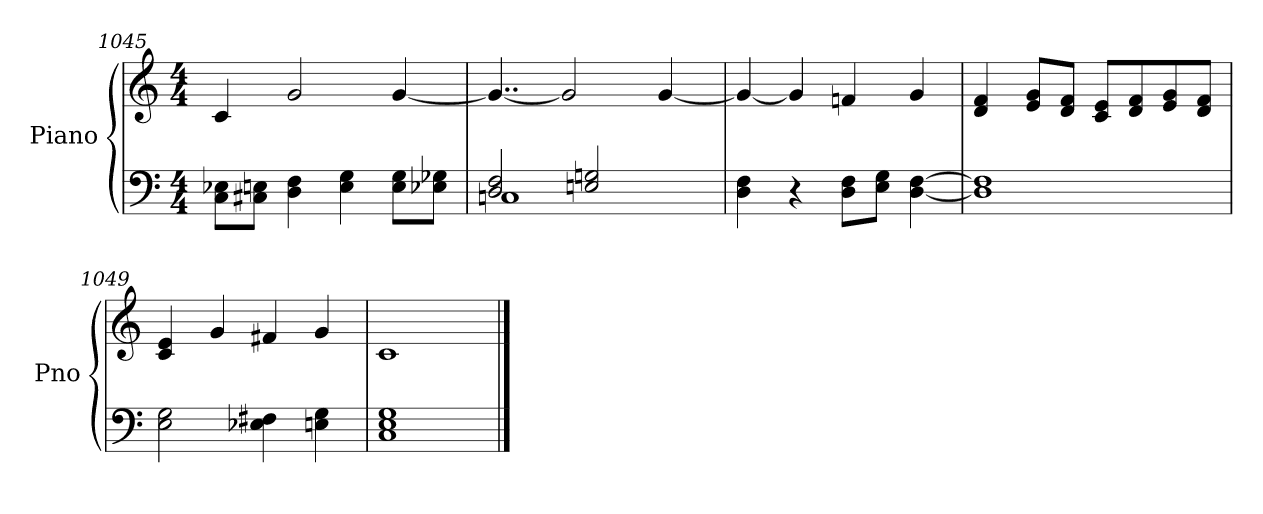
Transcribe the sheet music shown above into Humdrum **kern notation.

**kern	**kern
*part1	*part1
*staff2	*staff1
*I"Piano	*
*I'Pno	*
!!LO:LB:g=z
*clefF4	*clefG2
*k[]	*k[]
*M4/4	*M4/4
=1045	=1045
8C\ 8E-X\L	4c/
8C#X\ 8En\J	.
4D\ 4F\	2g/
4E\ 4G\	.
8E\ 8G\L	[4g/
8E-X\ 8G-X\J	.
=1046	=1046
*^	*
2D/ 2F/	1Cn	4..g/_
.	.	2g/]
2En/ 2Gn/	.	.
.	.	[4g/
8.ryy	8.ryy	.
*v	*v	*
=1047	=1047
4D\ 4F\	4g/_
4r	4g/]
8D\ 8F\L	4fn/
8E\ 8G\J	.
[4D\ [4F\	4g/
=1048	=1048
1D] 1F]	4d/ 4f/
.	8e/ 8g/L
.	8d/ 8f/J
.	8c/ 8e/L
.	8d/ 8f/
.	8e/ 8g/
.	8d/ 8f/J
=1049	=1049
2E\ 2G\	4c/ 4e/
.	4g/
4E-X\ 4F#X\	4f#X/
4En\ 4G\	4g/
=1050	=1050
1C 1E 1G	1c
==	==
*-	*-
